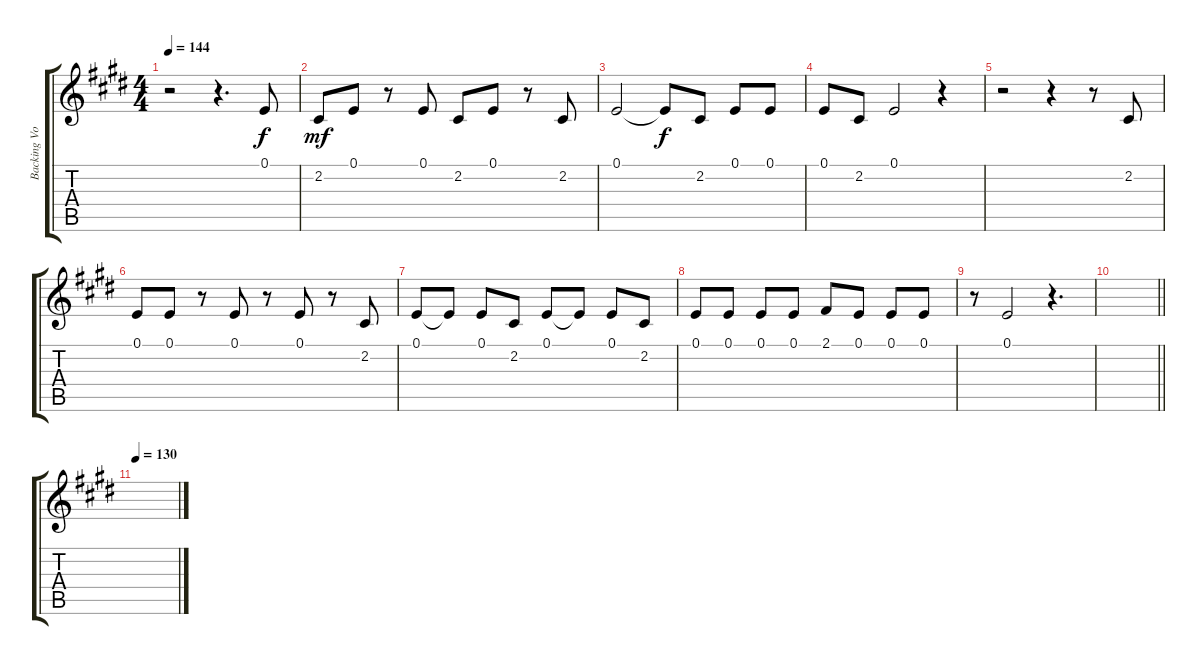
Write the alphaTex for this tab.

\track ("Backing Vocals" "Backing Vo") {instrument lead3calliope}
\staff {score tabs}
\tuning (E4 B3 G3 D3 A2 E2) {hide}
\ts (4 4)
\tempo 144
\clef g2
\ks e
r.2{dy f} r.4{d} 0.1.8 |
2.2.8{dy mf} 0.1.8 r.8 0.1.8 2.2.8 0.1.8 r.8 2.2.8 |
0.1.2 0.1{t}.8{dy f} 2.2.8 0.1.8 0.1.8 |
0.1.8 2.2.8 0.1.2 r.4 |
r.2 r.4 r.8 2.2.8 |
0.1.8 0.1.8 r.8 0.1.8 r.8 0.1.8 r.8 2.2.8 |
0.1.8 0.1{t}.8 0.1.8 2.2.8 0.1.8 0.1{t}.8 0.1.8 2.2.8 |
0.1.8 0.1.8 0.1.8 0.1.8 2.1.8 0.1.8 0.1.8 0.1.8 |
r.8 0.1.2 r.4{d} |
\barLineRight lightlight
|
\tempo 130
